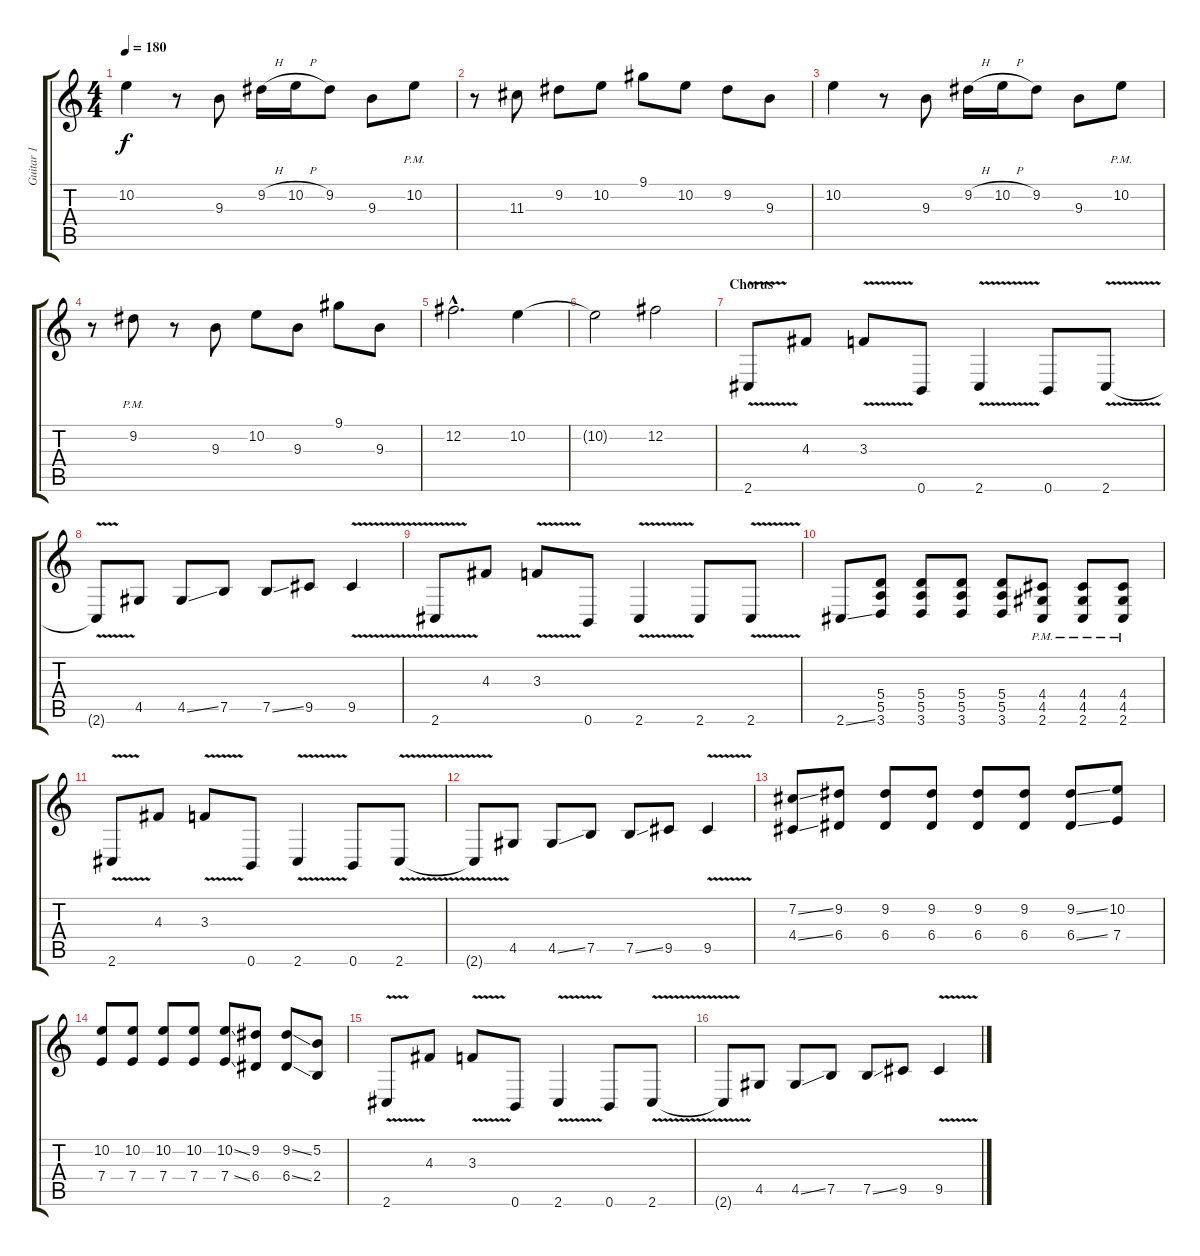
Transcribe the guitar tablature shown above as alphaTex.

\track ("Guitar 1" "Guitar 1") {instrument overdrivenguitar}
\staff {score tabs}
\tuning (B3 Gb3 D3 A2 E2 B1) {hide}
\ts (4 4)
\tempo 180
\clef g2
\ks c
10.2.4{dy f} r.8 9.3.8 9.2{h}.16 10.2{h}.16 9.2.8 9.3.8 10.2{pm}.8 |
r.8 11.3.8 9.2.8 10.2.8 9.1.8 10.2.8 9.2.8 9.3.8 |
10.2.4 r.8 9.3.8 9.2{h}.16 10.2{h}.16 9.2.8 9.3.8 10.2{pm}.8 |
r.8 9.2{pm}.8 r.8 9.3.8 10.2.8 9.3.8 9.1.8 9.3.8 |
12.2{hac}.2{d} 10.2.4 |
10.2{t}.2 12.2.2 |
\section ("" "Chorus")
2.6{v}.8{volume 13} 4.3.8 3.3{v}.8 0.6.8 2.6{v}.4 0.6.8 2.6{v}.8 |
2.6{t}.8 4.5.8 4.5{ss}.8 7.5.8 7.5{ss}.8 9.5.8 9.5{v}.4 |
2.6{v}.8 4.3.8 3.3{v}.8 0.6.8 2.6{v}.4 2.6.8 2.6{v}.8 |
2.6{ss}.8 (5.4 5.5 3.6).8 (5.4 5.5 3.6).8 (5.4 5.5 3.6).8 (5.4 5.5 3.6).8 (4.4{pm} 4.5{pm} 2.6{pm}).8 (4.4{pm} 4.5{pm} 2.6{pm}).8 (4.4{pm} 4.5{pm} 2.6{pm}).8 |
2.6{v}.8 4.3.8 3.3{v}.8 0.6.8 2.6{v}.4 0.6.8 2.6{v}.8 |
2.6{t}.8 4.5.8 4.5{ss}.8 7.5.8 7.5{ss}.8 9.5.8 9.5{v}.4 |
(7.2{ss} 4.4{ss}).8 (9.2 6.4).8 (9.2 6.4).8 (9.2 6.4).8 (9.2 6.4).8 (9.2 6.4).8 (9.2{ss} 6.4{ss}).8 (10.2 7.4).8 |
(10.2 7.4).8 (10.2 7.4).8 (10.2 7.4).8 (10.2 7.4).8 (10.2{ss} 7.4{ss}).8 (9.2 6.4).8 (9.2{ss} 6.4{ss}).8 (5.2 2.4).8 |
2.6{v}.8 4.3.8 3.3{v}.8 0.6.8 2.6{v}.4 0.6.8 2.6{v}.8 |
2.6{t}.8 4.5.8 4.5{ss}.8 7.5.8 7.5{ss}.8 9.5.8 9.5{v}.4
